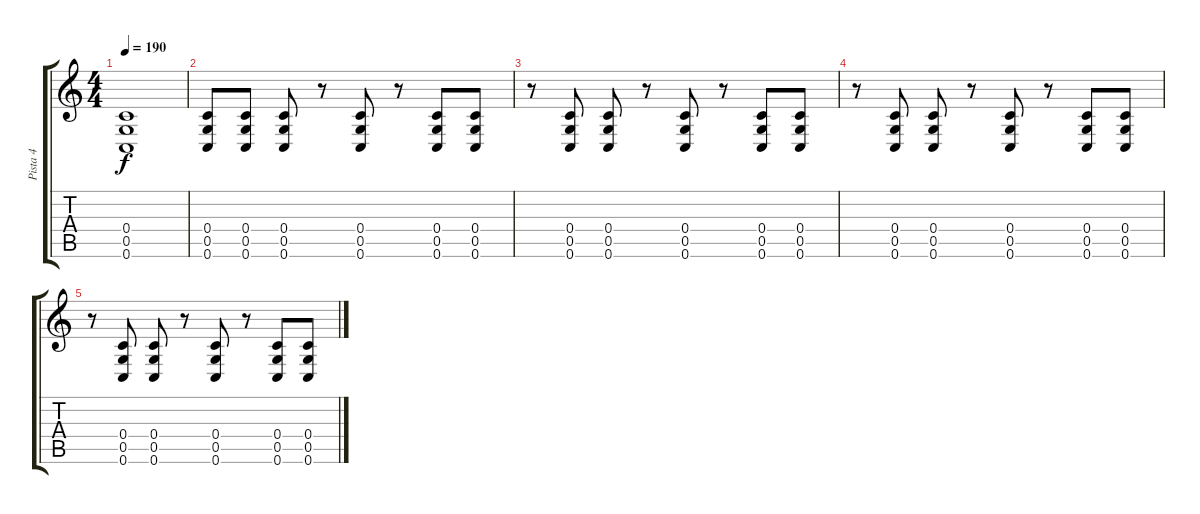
\track ("Pista 4" "Pista 4") {instrument distortionguitar}
\staff {score tabs}
\tuning (D4 A3 F3 C3 G2 C2) {hide}
\ts (4 4)
\tempo 190
\clef g2
\ks c
(0.4{t} 0.5{t} 0.6{t}).1{dy f} |
(0.4 0.5 0.6).8 (0.4 0.5 0.6).8 (0.4 0.5 0.6).8 r.8 (0.4 0.5 0.6).8 r.8 (0.4 0.5 0.6).8 (0.4 0.5 0.6).8 |
r.8 (0.4 0.5 0.6).8 (0.4 0.5 0.6).8 r.8 (0.4 0.5 0.6).8 r.8 (0.4 0.5 0.6).8 (0.4 0.5 0.6).8 |
r.8 (0.4 0.5 0.6).8 (0.4 0.5 0.6).8 r.8 (0.4 0.5 0.6).8 r.8 (0.4 0.5 0.6).8 (0.4 0.5 0.6).8 |
r.8 (0.4 0.5 0.6).8 (0.4 0.5 0.6).8 r.8 (0.4 0.5 0.6).8 r.8 (0.4 0.5 0.6).8 (0.4 0.5 0.6).8
